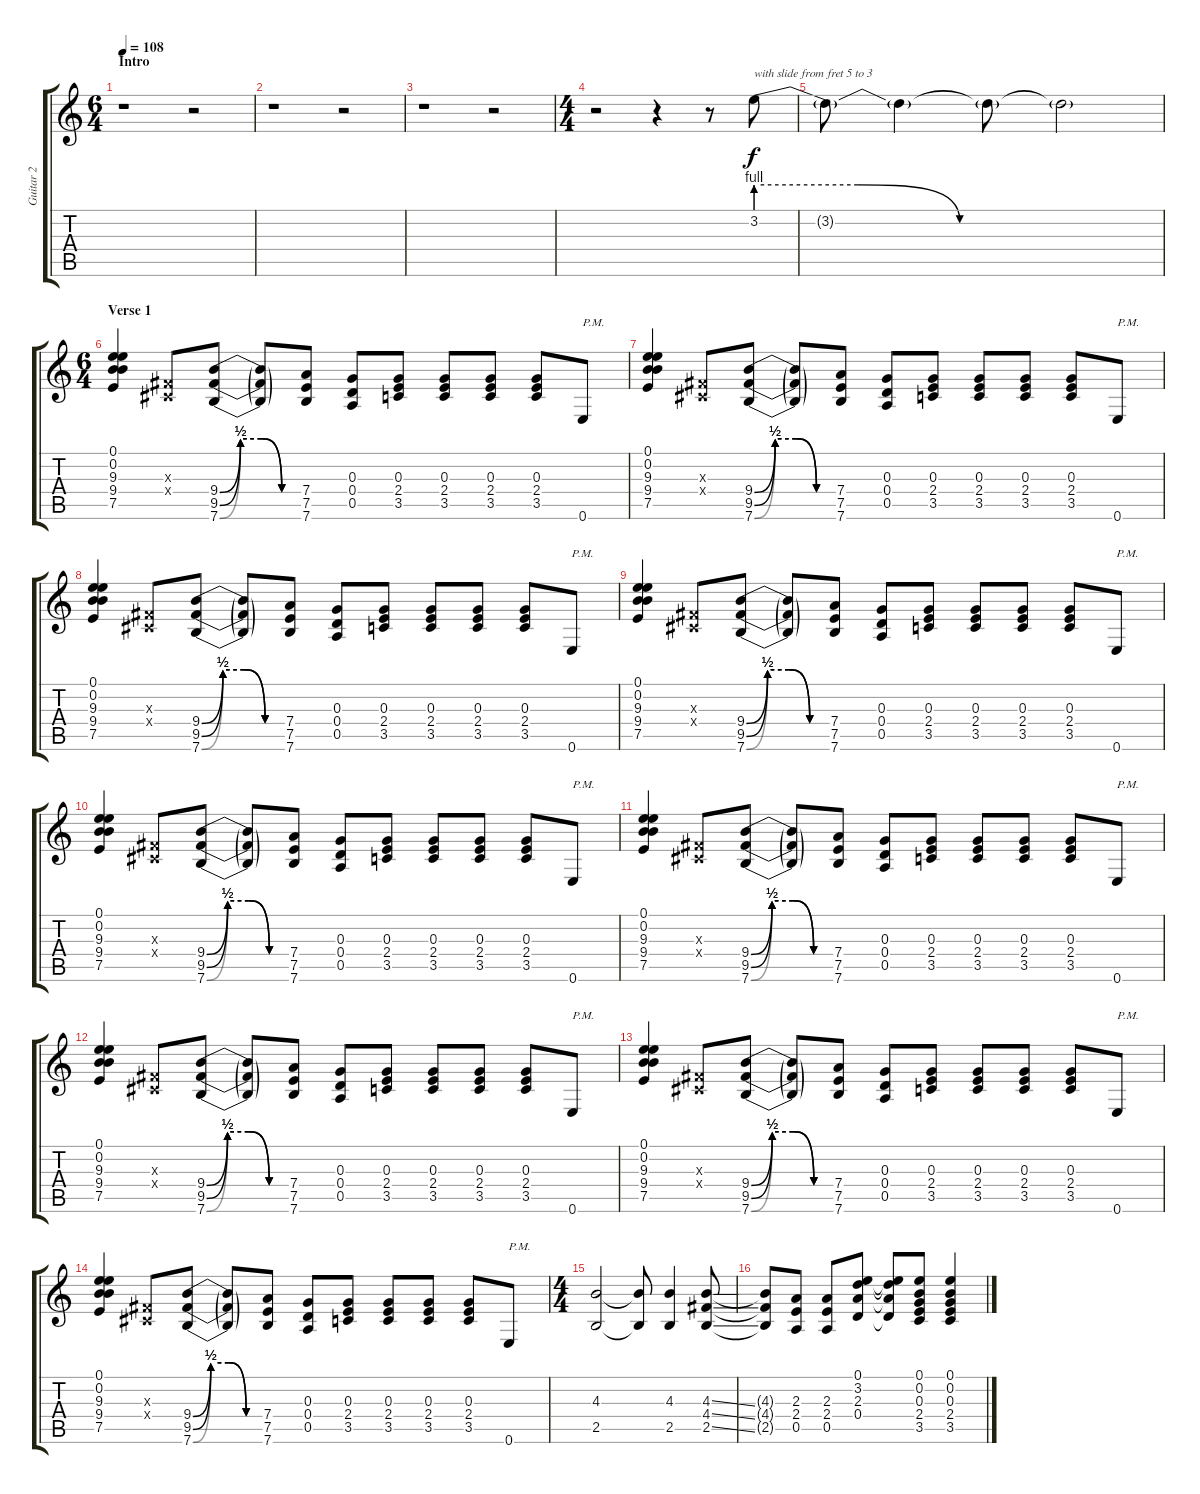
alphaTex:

\track ("Guitar 2" "Guitar 2") {instrument distortionguitar}
\staff {score tabs}
\tuning (E4 B3 G3 D3 A2 E2) {hide}
\ts (6 4)
\section ("" "Intro")
\tempo 108
\clef g2
\ks c
r.1{dy f instrument distortionguitar} r.2 |
r.1 r.2 |
r.1 r.2 |
\ts (4 4)
r.2 r.4 r.8 3.2{be (custom 0 4 15 4 30 0 60 0)}.8{txt "with slide from fret 5 to 3"} |
3.2{t}.8 3.2{t}.4 3.2{t}.8 3.2{t}.2 |
\ts (6 4)
\section ("" "Verse 1")
(0.1 0.2 9.3 9.4 7.5).4 (-1.3{x} -1.4{x}).8 (9.4{be (custom 0 0 15 2 30 2 45 0 60 0)} 9.5{be (custom 0 0 15 2 30 2 45 0 60 0)} 7.6{be (custom 0 0 15 2 30 2 45 0 60 0)}).8 (9.4{t} 9.5{t} 7.6{t}).8 (7.4 7.5 7.6).8 (0.3 0.4 0.5).8 (0.3 2.4 3.5).8 (0.3 2.4 3.5).8 (0.3 2.4 3.5).8 (0.3 2.4 3.5).8 0.6.8{txt "P.M."} |
(0.1 0.2 9.3 9.4 7.5).4 (-1.3{x} -1.4{x}).8 (9.4{be (custom 0 0 15 2 30 2 45 0 60 0)} 9.5{be (custom 0 0 15 2 30 2 45 0 60 0)} 7.6{be (custom 0 0 15 2 30 2 45 0 60 0)}).8 (9.4{t} 9.5{t} 7.6{t}).8 (7.4 7.5 7.6).8 (0.3 0.4 0.5).8 (0.3 2.4 3.5).8 (0.3 2.4 3.5).8 (0.3 2.4 3.5).8 (0.3 2.4 3.5).8 0.6.8{txt "P.M."} |
(0.1 0.2 9.3 9.4 7.5).4 (-1.3{x} -1.4{x}).8 (9.4{be (custom 0 0 15 2 30 2 45 0 60 0)} 9.5{be (custom 0 0 15 2 30 2 45 0 60 0)} 7.6{be (custom 0 0 15 2 30 2 45 0 60 0)}).8 (9.4{t} 9.5{t} 7.6{t}).8 (7.4 7.5 7.6).8 (0.3 0.4 0.5).8 (0.3 2.4 3.5).8 (0.3 2.4 3.5).8 (0.3 2.4 3.5).8 (0.3 2.4 3.5).8 0.6.8{txt "P.M."} |
(0.1 0.2 9.3 9.4 7.5).4 (-1.3{x} -1.4{x}).8 (9.4{be (custom 0 0 15 2 30 2 45 0 60 0)} 9.5{be (custom 0 0 15 2 30 2 45 0 60 0)} 7.6{be (custom 0 0 15 2 30 2 45 0 60 0)}).8 (9.4{t} 9.5{t} 7.6{t}).8 (7.4 7.5 7.6).8 (0.3 0.4 0.5).8 (0.3 2.4 3.5).8 (0.3 2.4 3.5).8 (0.3 2.4 3.5).8 (0.3 2.4 3.5).8 0.6.8{txt "P.M."} |
(0.1 0.2 9.3 9.4 7.5).4 (-1.3{x} -1.4{x}).8 (9.4{be (custom 0 0 15 2 30 2 45 0 60 0)} 9.5{be (custom 0 0 15 2 30 2 45 0 60 0)} 7.6{be (custom 0 0 15 2 30 2 45 0 60 0)}).8 (9.4{t} 9.5{t} 7.6{t}).8 (7.4 7.5 7.6).8 (0.3 0.4 0.5).8 (0.3 2.4 3.5).8 (0.3 2.4 3.5).8 (0.3 2.4 3.5).8 (0.3 2.4 3.5).8 0.6.8{txt "P.M."} |
(0.1 0.2 9.3 9.4 7.5).4 (-1.3{x} -1.4{x}).8 (9.4{be (custom 0 0 15 2 30 2 45 0 60 0)} 9.5{be (custom 0 0 15 2 30 2 45 0 60 0)} 7.6{be (custom 0 0 15 2 30 2 45 0 60 0)}).8 (9.4{t} 9.5{t} 7.6{t}).8 (7.4 7.5 7.6).8 (0.3 0.4 0.5).8 (0.3 2.4 3.5).8 (0.3 2.4 3.5).8 (0.3 2.4 3.5).8 (0.3 2.4 3.5).8 0.6.8{txt "P.M."} |
(0.1 0.2 9.3 9.4 7.5).4 (-1.3{x} -1.4{x}).8 (9.4{be (custom 0 0 15 2 30 2 45 0 60 0)} 9.5{be (custom 0 0 15 2 30 2 45 0 60 0)} 7.6{be (custom 0 0 15 2 30 2 45 0 60 0)}).8 (9.4{t} 9.5{t} 7.6{t}).8 (7.4 7.5 7.6).8 (0.3 0.4 0.5).8 (0.3 2.4 3.5).8 (0.3 2.4 3.5).8 (0.3 2.4 3.5).8 (0.3 2.4 3.5).8 0.6.8{txt "P.M."} |
(0.1 0.2 9.3 9.4 7.5).4 (-1.3{x} -1.4{x}).8 (9.4{be (custom 0 0 15 2 30 2 45 0 60 0)} 9.5{be (custom 0 0 15 2 30 2 45 0 60 0)} 7.6{be (custom 0 0 15 2 30 2 45 0 60 0)}).8 (9.4{t} 9.5{t} 7.6{t}).8 (7.4 7.5 7.6).8 (0.3 0.4 0.5).8 (0.3 2.4 3.5).8 (0.3 2.4 3.5).8 (0.3 2.4 3.5).8 (0.3 2.4 3.5).8 0.6.8{txt "P.M."} |
(0.1 0.2 9.3 9.4 7.5).4 (-1.3{x} -1.4{x}).8 (9.4{be (custom 0 0 15 2 30 2 45 0 60 0)} 9.5{be (custom 0 0 15 2 30 2 45 0 60 0)} 7.6{be (custom 0 0 15 2 30 2 45 0 60 0)}).8 (9.4{t} 9.5{t} 7.6{t}).8 (7.4 7.5 7.6).8 (0.3 0.4 0.5).8 (0.3 2.4 3.5).8 (0.3 2.4 3.5).8 (0.3 2.4 3.5).8 (0.3 2.4 3.5).8 0.6.8{txt "P.M."} |
\ts (4 4)
(4.3 2.5).2 (4.3{t} 2.5{t}).8 (4.3 2.5).4 (4.3{ss} 4.4{ss} 2.5{ss}).8 |
(4.3{t} 4.4{t} 2.5{t}).8 (2.3 2.4 0.5).8 (2.3 2.4 0.5).8 (0.1 3.2 2.3 0.4).8 (0.1{t} 3.2{t} 2.3{t} 0.4{t}).8 (0.1 0.2 0.3 2.4 3.5).8 (0.1 0.2 0.3 2.4 3.5).4
